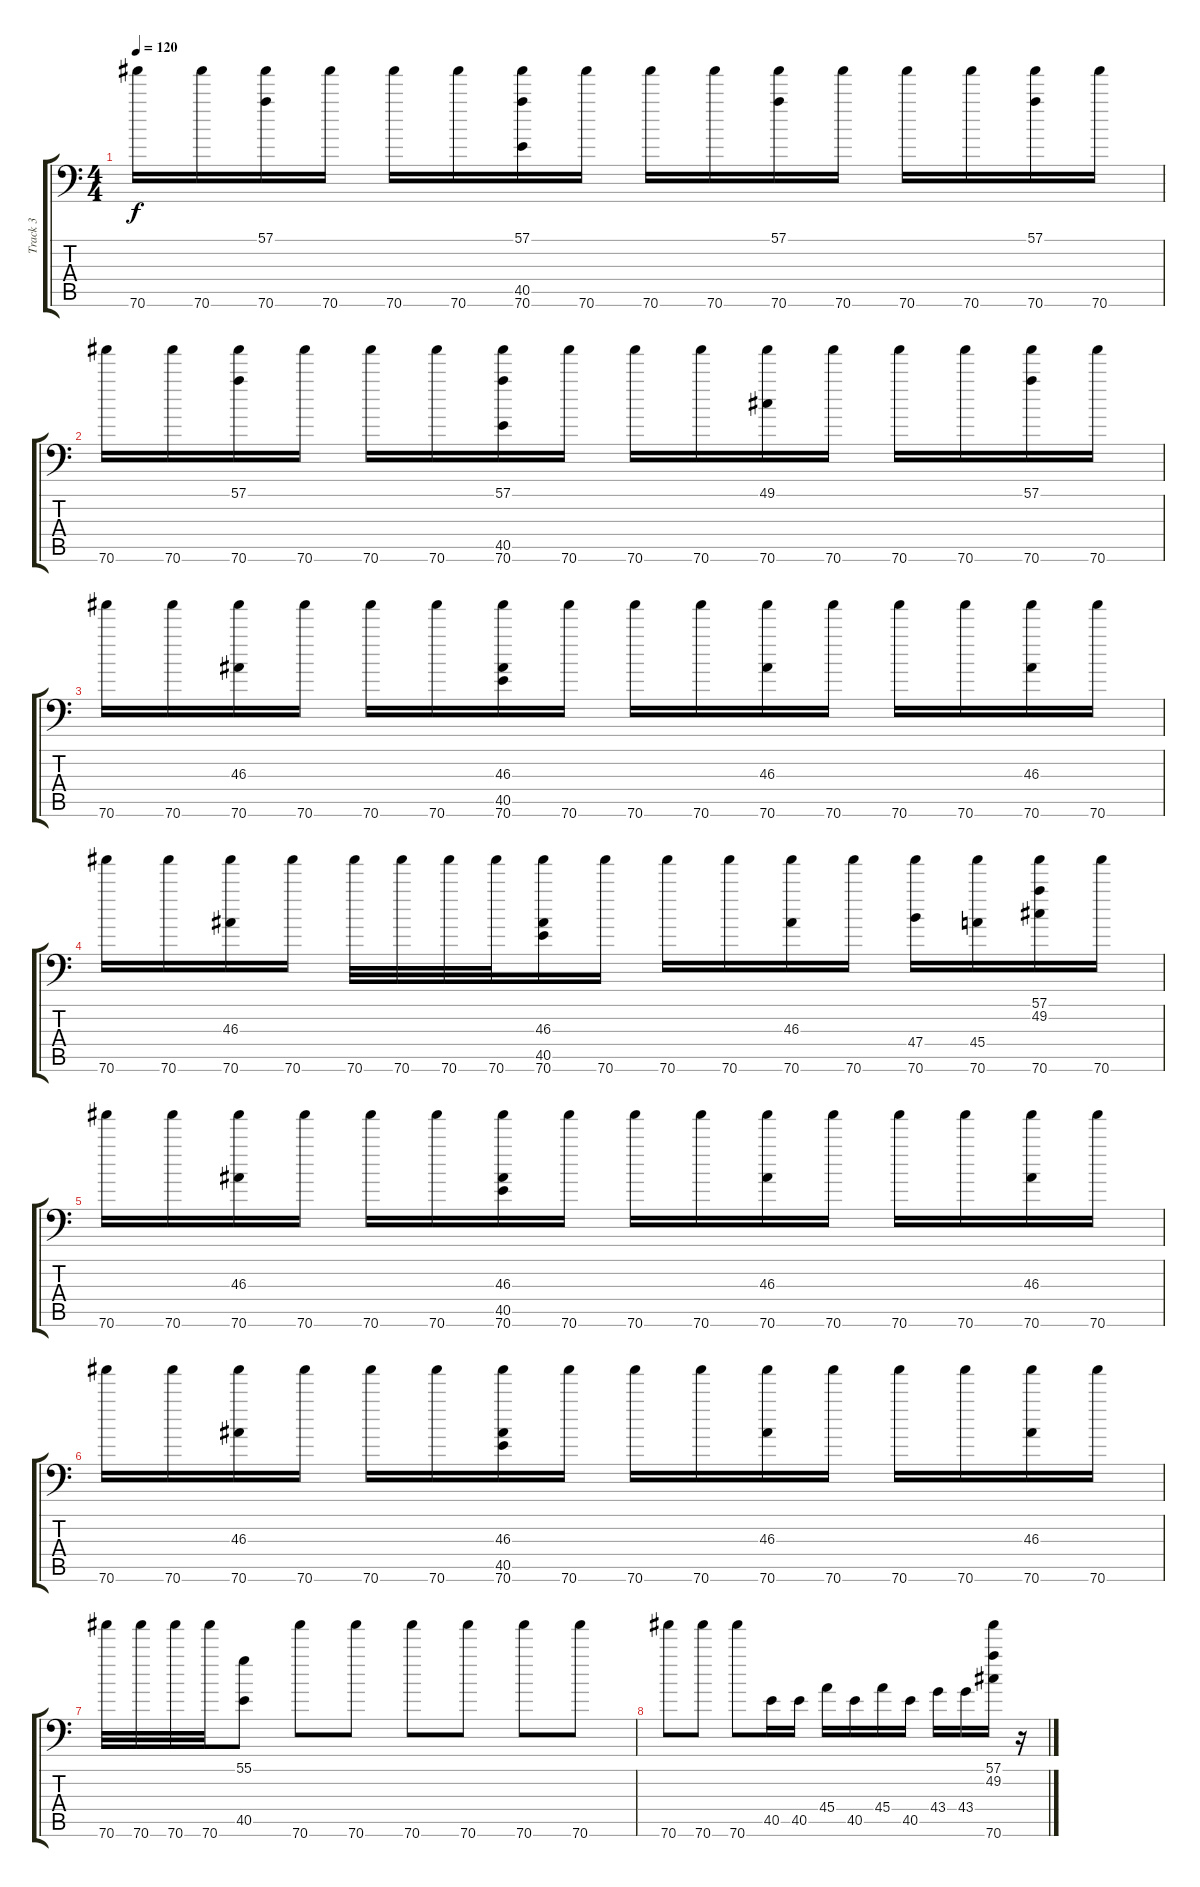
\track ("Track 3" "Track 3") {instrument acousticgrandpiano}
\staff {score tabs}
\tuning (C-1 C-1 C-1 C-1 C-1 C-1) {hide}
\ts (4 4)
\tempo 120
\clef f4
\ks c
70.6.16{dy f} 70.6.16 (57.1 70.6).16 70.6.16 70.6.16 70.6.16 (57.1 40.5 70.6).16 70.6.16 70.6.16 70.6.16 (57.1 70.6).16 70.6.16 70.6.16 70.6.16 (57.1 70.6).16 70.6.16 |
70.6.16 70.6.16 (57.1 70.6).16 70.6.16 70.6.16 70.6.16 (57.1 40.5 70.6).16 70.6.16 70.6.16 70.6.16 (49.1 70.6).16 70.6.16 70.6.16 70.6.16 (57.1 70.6).16 70.6.16 |
70.6.16 70.6.16 (46.3 70.6).16 70.6.16 70.6.16 70.6.16 (46.3 40.5 70.6).16 70.6.16 70.6.16 70.6.16 (46.3 70.6).16 70.6.16 70.6.16 70.6.16 (46.3 70.6).16 70.6.16 |
70.6.16 70.6.16 (46.3 70.6).16 70.6.16 70.6.32 70.6.32 70.6.32 70.6.32 (46.3 40.5 70.6).16 70.6.16 70.6.16 70.6.16 (46.3 70.6).16 70.6.16 (47.4 70.6).16 (45.4 70.6).16 (57.1 49.2 70.6).16 70.6.16 |
70.6.16 70.6.16 (46.3 70.6).16 70.6.16 70.6.16 70.6.16 (46.3 40.5 70.6).16 70.6.16 70.6.16 70.6.16 (46.3 70.6).16 70.6.16 70.6.16 70.6.16 (46.3 70.6).16 70.6.16 |
70.6.16 70.6.16 (46.3 70.6).16 70.6.16 70.6.16 70.6.16 (46.3 40.5 70.6).16 70.6.16 70.6.16 70.6.16 (46.3 70.6).16 70.6.16 70.6.16 70.6.16 (46.3 70.6).16 70.6.16 |
70.6.32 70.6.32 70.6.32 70.6.32 (55.1 40.5).8 70.6.8 70.6.8 70.6.8 70.6.8 70.6.8 70.6.8 |
70.6.8 70.6.8 70.6.8 40.5.16 40.5.16 45.4.16 40.5.16 45.4.16 40.5.16 43.4.16 43.4.16 (57.1 49.2 70.6).16 r.16
